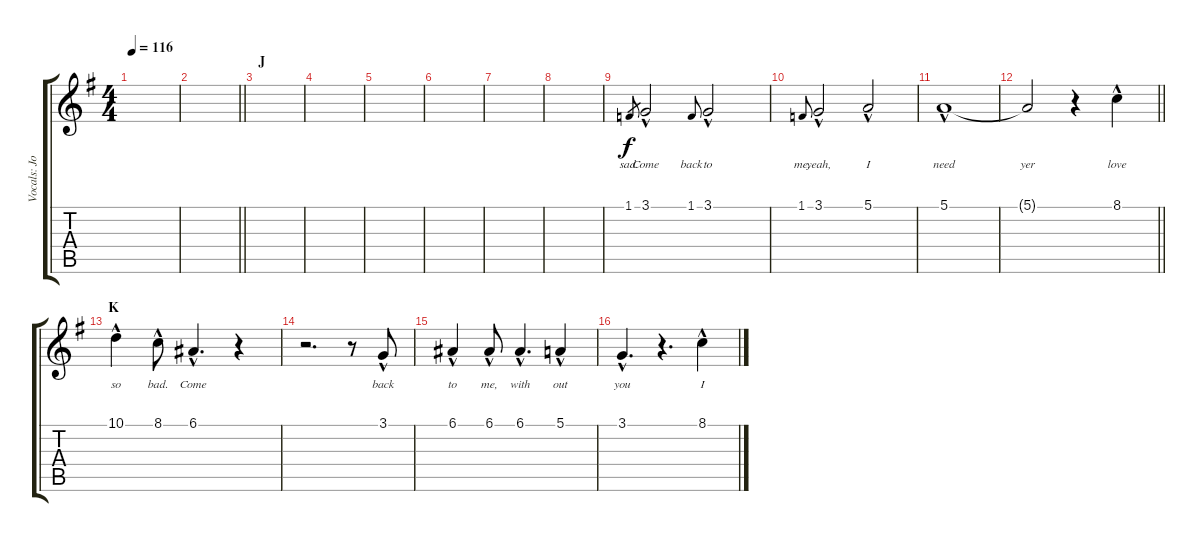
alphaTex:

\track ("Vocals: Johnny" "Vocals: Jo") {instrument lead2sawtooth}
\staff {score tabs}
\tuning (E4 B3 G3 D3 A2 E2) {hide}
\ts (4 4)
\tempo 116
\clef g2
\ks g
|
\barLineRight lightlight
|
\section ("" "J")
|
|
|
|
|
|
1.1.8{lyrics (0 "sad.") lyrics (1 "") lyrics (2 "") lyrics (3 "") lyrics (4 "") gr} 3.1{hac}.2{lyrics (0 "Come") lyrics (1 "") lyrics (2 "") lyrics (3 "") lyrics (4 "")} 1.1.8{lyrics (0 "back") lyrics (1 "") lyrics (2 "") lyrics (3 "") lyrics (4 "") gr onbeat} 3.1{hac}.2{lyrics (0 "to") lyrics (1 "") lyrics (2 "") lyrics (3 "") lyrics (4 "")} |
1.1.8{lyrics (0 "me,") lyrics (1 "") lyrics (2 "") lyrics (3 "") lyrics (4 "") gr onbeat} 3.1{hac}.2{lyrics (0 "yeah,") lyrics (1 "") lyrics (2 "") lyrics (3 "") lyrics (4 "")} 5.1{hac}.2{lyrics (0 "I") lyrics (1 "") lyrics (2 "") lyrics (3 "") lyrics (4 "")} |
5.1{hac}.1{lyrics (0 "need") lyrics (1 "") lyrics (2 "") lyrics (3 "") lyrics (4 "")} |
\barLineRight lightlight
5.1{t}.2{lyrics (0 "yer") lyrics (1 "") lyrics (2 "") lyrics (3 "") lyrics (4 "")} r.4 8.1{hac}.4{lyrics (0 "love") lyrics (1 "") lyrics (2 "") lyrics (3 "") lyrics (4 "")} |
\section ("" "K")
10.1{hac}.4{lyrics (0 "so") lyrics (1 "") lyrics (2 "") lyrics (3 "") lyrics (4 "")} 8.1{hac}.8{lyrics (0 "bad.") lyrics (1 "") lyrics (2 "") lyrics (3 "") lyrics (4 "")} 6.1{hac}.4{d lyrics (0 "Come") lyrics (1 "") lyrics (2 "") lyrics (3 "") lyrics (4 "")} r.4 |
r.2{d} r.8 3.1{hac}.8{lyrics (0 "back") lyrics (1 "") lyrics (2 "") lyrics (3 "") lyrics (4 "")} |
6.1{hac}.4{lyrics (0 "to") lyrics (1 "") lyrics (2 "") lyrics (3 "") lyrics (4 "")} 6.1{hac}.8{lyrics (0 "me,") lyrics (1 "") lyrics (2 "") lyrics (3 "") lyrics (4 "")} 6.1{hac}.4{d lyrics (0 "with") lyrics (1 "") lyrics (2 "") lyrics (3 "") lyrics (4 "")} 5.1{hac}.4{lyrics (0 "out") lyrics (1 "") lyrics (2 "") lyrics (3 "") lyrics (4 "")} |
3.1{hac}.4{d lyrics (0 "you") lyrics (1 "") lyrics (2 "") lyrics (3 "") lyrics (4 "")} r.4{d} 8.1{hac}.4{lyrics (0 "I") lyrics (1 "") lyrics (2 "") lyrics (3 "") lyrics (4 "")}
